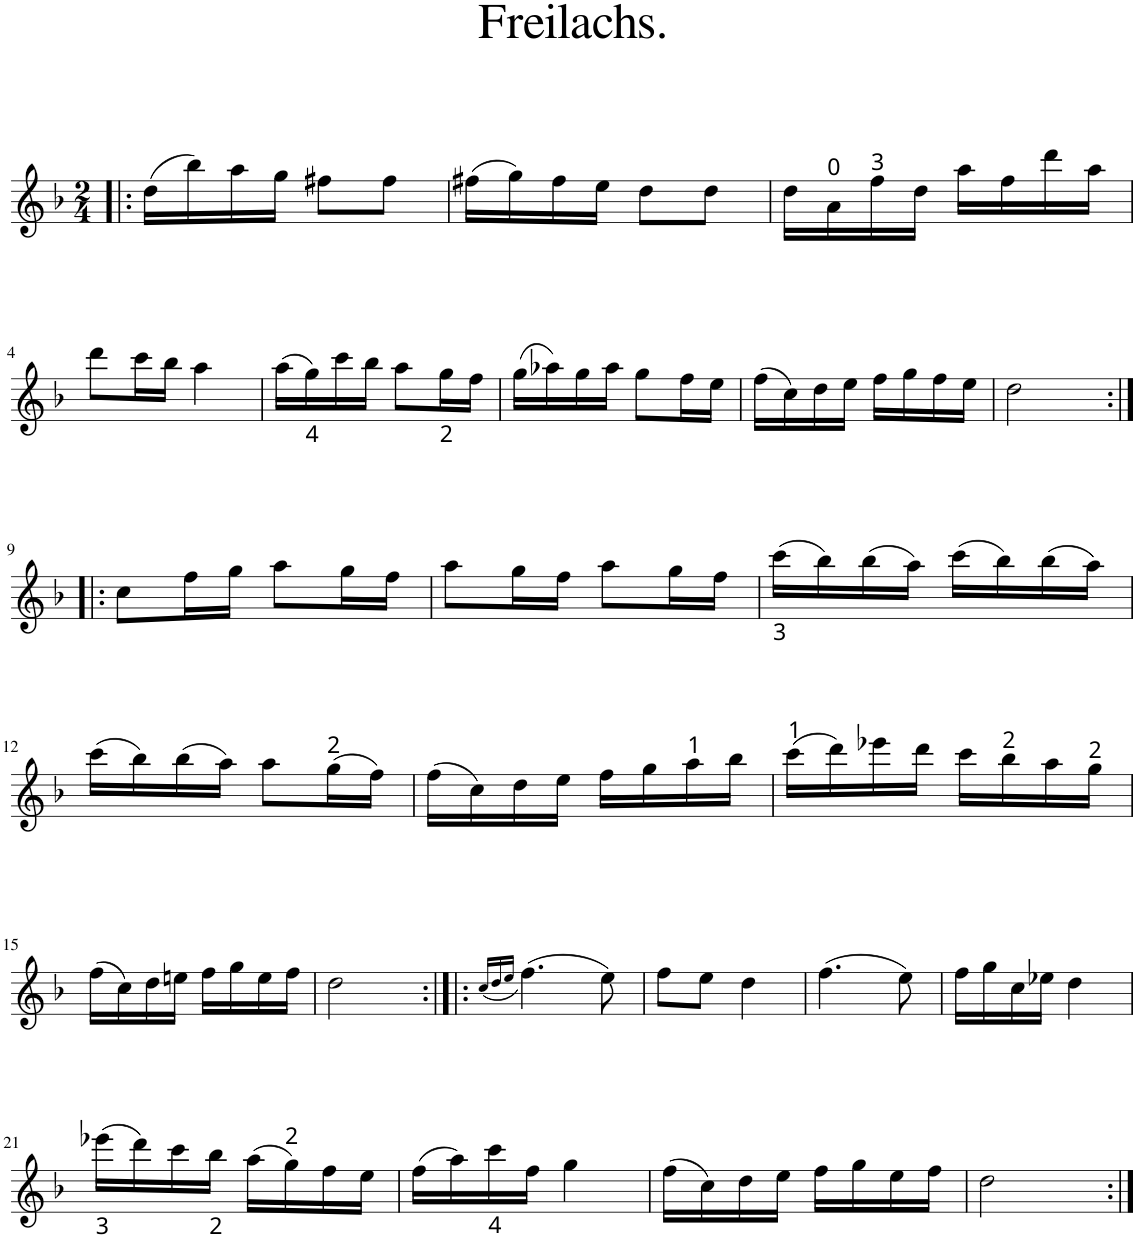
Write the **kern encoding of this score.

**kern
*part1
*staff1
*I"Piano
*I'Pno.
*clefG2
*k[b-]
*d:
*M2/4
=1!|:
(16dd\LL
16bb-\)
16aa\
16gg\JJ
8ff#X\L
8ff#\J
=2
(16ff#X\LL
16gg\)
16ff#\
16ee\JJ
8dd\L
8dd\J
=3
16dd\LL
16a\
16ff\
16dd\JJ
16aa\LL
16ff\
16ddd\
16aa\JJ
!!LO:LB:g=z
=4
8ddd\L
16ccc\L
16bb-\JJ
4aa\
=5
(16aa\LL
16gg<\)
16ccc\
16bb-\JJ
8aa\L
16gg<\L
16ff\JJ
=6
(16gg\LL
16aa-X\)
16gg\
16aa-\JJ
8gg\L
16ff\L
16ee\JJ
=7
(16ff\LL
16cc\)
16dd\
16ee\JJ
16ff\LL
16gg\
16ff\
16ee\JJ
=8
2dd\
!!LO:LB:g=z
=9:|!|:
8cc\L
16ff\L
16gg\JJ
8aa\L
16gg\L
16ff\JJ
=10
8aa\L
16gg\L
16ff\JJ
8aa\L
16gg\L
16ff\JJ
=11
(16ccc<\LL
16bb-\)
(16bb-\
16aa\JJ)
(16ccc\LL
16bb-\)
(16bb-\
16aa\JJ)
!!LO:LB:g=z
=12
(16ccc\LL
16bb-\)
(16bb-\
16aa\JJ)
8aa\L
(16gg\L
16ff\JJ)
=13
(16ff\LL
16cc\)
16dd\
16ee\JJ
16ff\LL
16gg\
16aa\
16bb-\JJ
=14
(16ccc\LL
16ddd\)
16eee-X\
16ddd\JJ
16ccc\LL
16bb-\
16aa\
16gg\JJ
!!LO:LB:g=z
=15
(16ff\LL
16cc\)
16dd\
16een\JJ
16ff\LL
16gg\
16ee\
16ff\JJ
=16
2dd\
=17:|!|:
(16qcc/LL
16qdd/
16qee/JJ
(4.ff\)
8ee\)
=18
8ff\L
8ee\J
4dd\
=19
(4.ff\
8ee\)
=20
16ff\LL
16gg\
16cc\
16ee-X\JJ
4dd\
!!LO:LB:g=z
=21
(16eee-X<\LL
16ddd\)
16ccc\
16bb-<\JJ
(16aa\LL
16gg\)
16ff\
16ee\JJ
=22
(16ff\LL
16aa\)
16ccc<\
16ff\JJ
4gg\
=23
(16ff\LL
16cc\)
16dd\
16ee\JJ
16ff\LL
16gg\
16ee\
16ff\JJ
=24
2dd\
=:|!
*-
